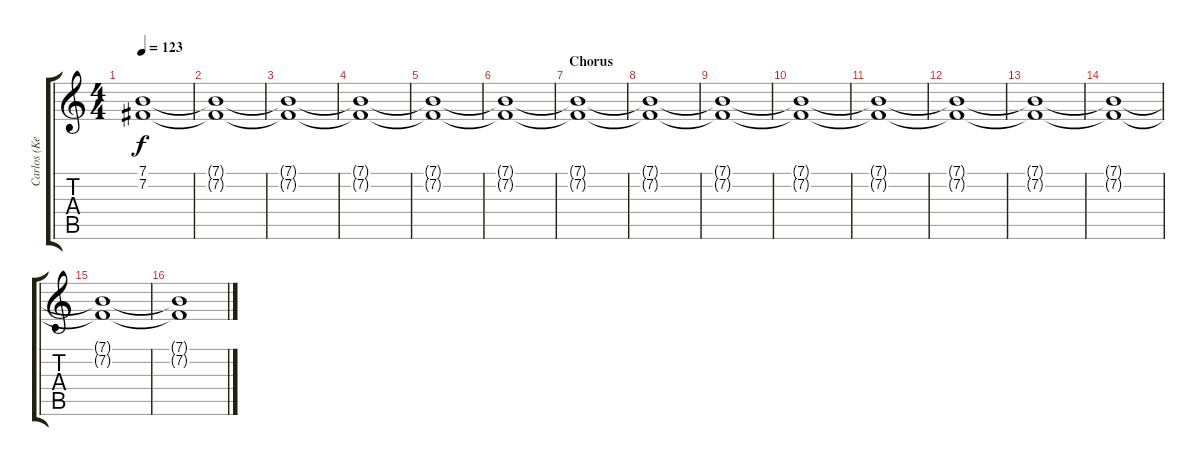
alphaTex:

\track ("Carlos (Keys)" "Carlos (Ke") {instrument synthstrings1}
\staff {score tabs}
\tuning (E4 B3 G3 D3 A2 E2) {hide}
\ts (4 4)
\tempo 123
\clef g2
\ks c
(7.1{t} 7.2{t}).1{dy f} |
(7.1{t} 7.2{t}).1 |
(7.1{t} 7.2{t}).1 |
(7.1{t} 7.2{t}).1 |
(7.1{t} 7.2{t}).1 |
(7.1{t} 7.2{t}).1 |
\section ("" "Chorus")
(7.1{t} 7.2{t}).1 |
(7.1{t} 7.2{t}).1 |
(7.1{t} 7.2{t}).1 |
(7.1{t} 7.2{t}).1 |
(7.1{t} 7.2{t}).1 |
(7.1{t} 7.2{t}).1 |
(7.1{t} 7.2{t}).1 |
(7.1{t} 7.2{t}).1 |
(7.1{t} 7.2{t}).1 |
(7.1{t} 7.2{t}).1
